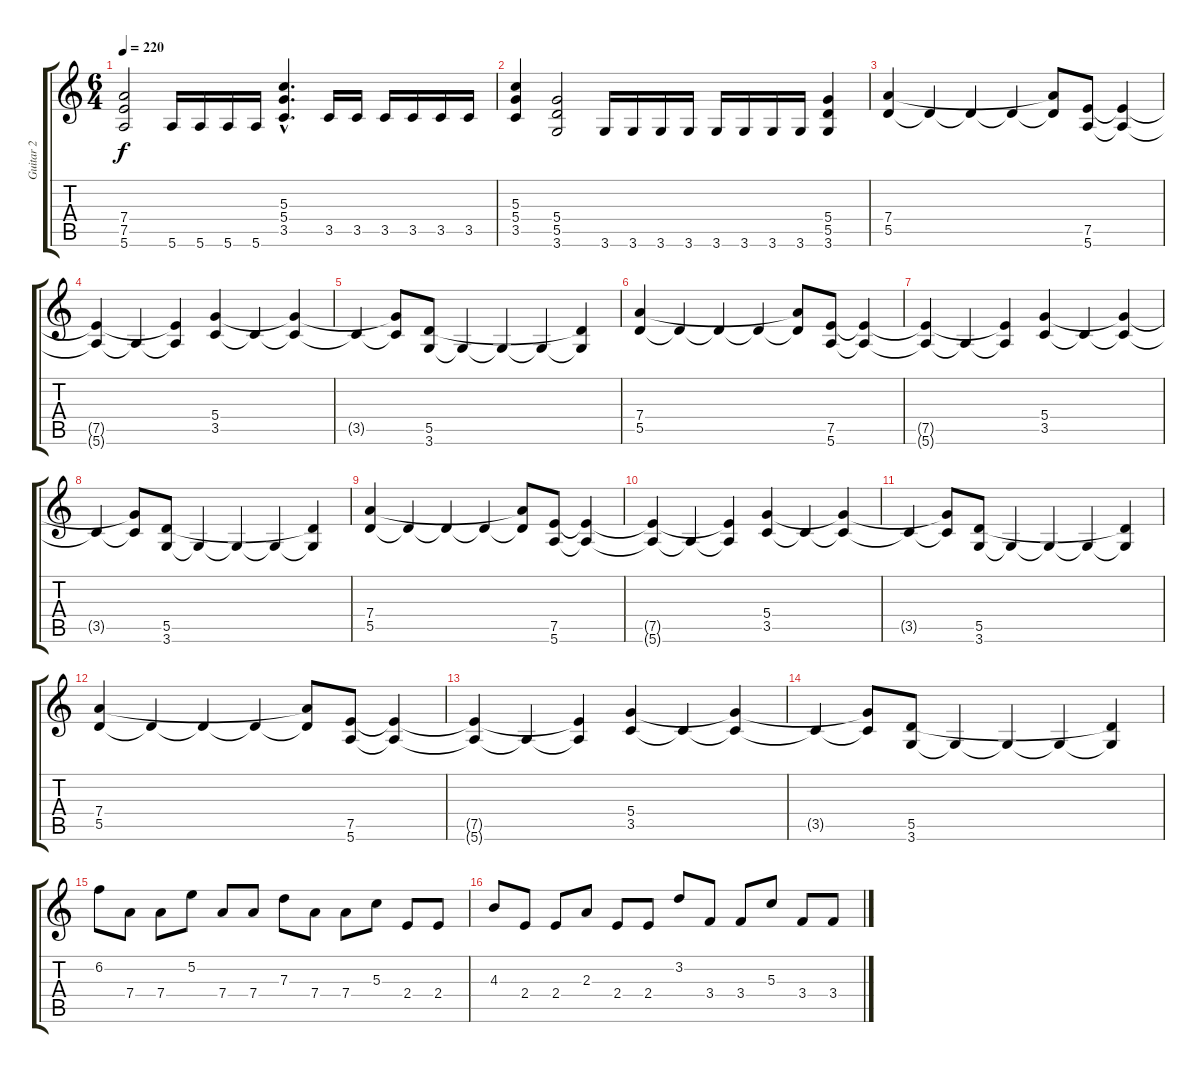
\track ("Guitar 2" "Guitar 2") {instrument distortionguitar}
\staff {score tabs}
\tuning (E4 B3 G3 D3 A2 E2) {hide}
\ts (6 4)
\tempo 220
\clef g2
\ks c
(7.4 7.5 5.6).2{dy f} 5.6.16 5.6.16 5.6.16 5.6.16 (5.3{hac} 5.4{hac} 3.5{hac}).4{d} 3.5.16 3.5.16 3.5.16 3.5.16 3.5.16 3.5.16 |
(5.3 5.4 3.5).4 (5.4 5.5 3.6).2 3.6.16 3.6.16 3.6.16 3.6.16 3.6.16 3.6.16 3.6.16 3.6.16 (5.4 5.5 3.6).4 |
(7.4 5.5).4 5.5{t}.4 5.5{t}.4 5.5{t}.4 (7.4{t} 5.5{t}).8 (7.5 5.6).8 (7.5{t} 5.6{t}).4 |
(7.5{t} 5.6{t}).4 5.6{t}.4 (7.5{t} 5.6{t}).4 (5.4 3.5).4 3.5{t}.4 (5.4{t} 3.5{t}).4 |
3.5{t}.4 (5.4{t} 3.5{t}).8 (5.5 3.6).8 3.6{t}.4 3.6{t}.4 3.6{t}.4 (5.5{t} 3.6{t}).4 |
(7.4 5.5).4 5.5{t}.4 5.5{t}.4 5.5{t}.4 (7.4{t} 5.5{t}).8 (7.5 5.6).8 (7.5{t} 5.6{t}).4 |
(7.5{t} 5.6{t}).4 5.6{t}.4 (7.5{t} 5.6{t}).4 (5.4 3.5).4 3.5{t}.4 (5.4{t} 3.5{t}).4 |
3.5{t}.4 (5.4{t} 3.5{t}).8 (5.5 3.6).8 3.6{t}.4 3.6{t}.4 3.6{t}.4 (5.5{t} 3.6{t}).4 |
(7.4 5.5).4 5.5{t}.4 5.5{t}.4 5.5{t}.4 (7.4{t} 5.5{t}).8 (7.5 5.6).8 (7.5{t} 5.6{t}).4 |
(7.5{t} 5.6{t}).4 5.6{t}.4 (7.5{t} 5.6{t}).4 (5.4 3.5).4 3.5{t}.4 (5.4{t} 3.5{t}).4 |
3.5{t}.4 (5.4{t} 3.5{t}).8 (5.5 3.6).8 3.6{t}.4 3.6{t}.4 3.6{t}.4 (5.5{t} 3.6{t}).4 |
(7.4 5.5).4 5.5{t}.4 5.5{t}.4 5.5{t}.4 (7.4{t} 5.5{t}).8 (7.5 5.6).8 (7.5{t} 5.6{t}).4 |
(7.5{t} 5.6{t}).4 5.6{t}.4 (7.5{t} 5.6{t}).4 (5.4 3.5).4 3.5{t}.4 (5.4{t} 3.5{t}).4 |
3.5{t}.4 (5.4{t} 3.5{t}).8 (5.5 3.6).8 3.6{t}.4 3.6{t}.4 3.6{t}.4 (5.5{t} 3.6{t}).4 |
6.2.8 7.4.8 7.4.8 5.2.8 7.4.8 7.4.8 7.3.8 7.4.8 7.4.8 5.3.8 2.4.8 2.4.8 |
4.3.8 2.4.8 2.4.8 2.3.8 2.4.8 2.4.8 3.2.8 3.4.8 3.4.8 5.3.8 3.4.8 3.4.8
